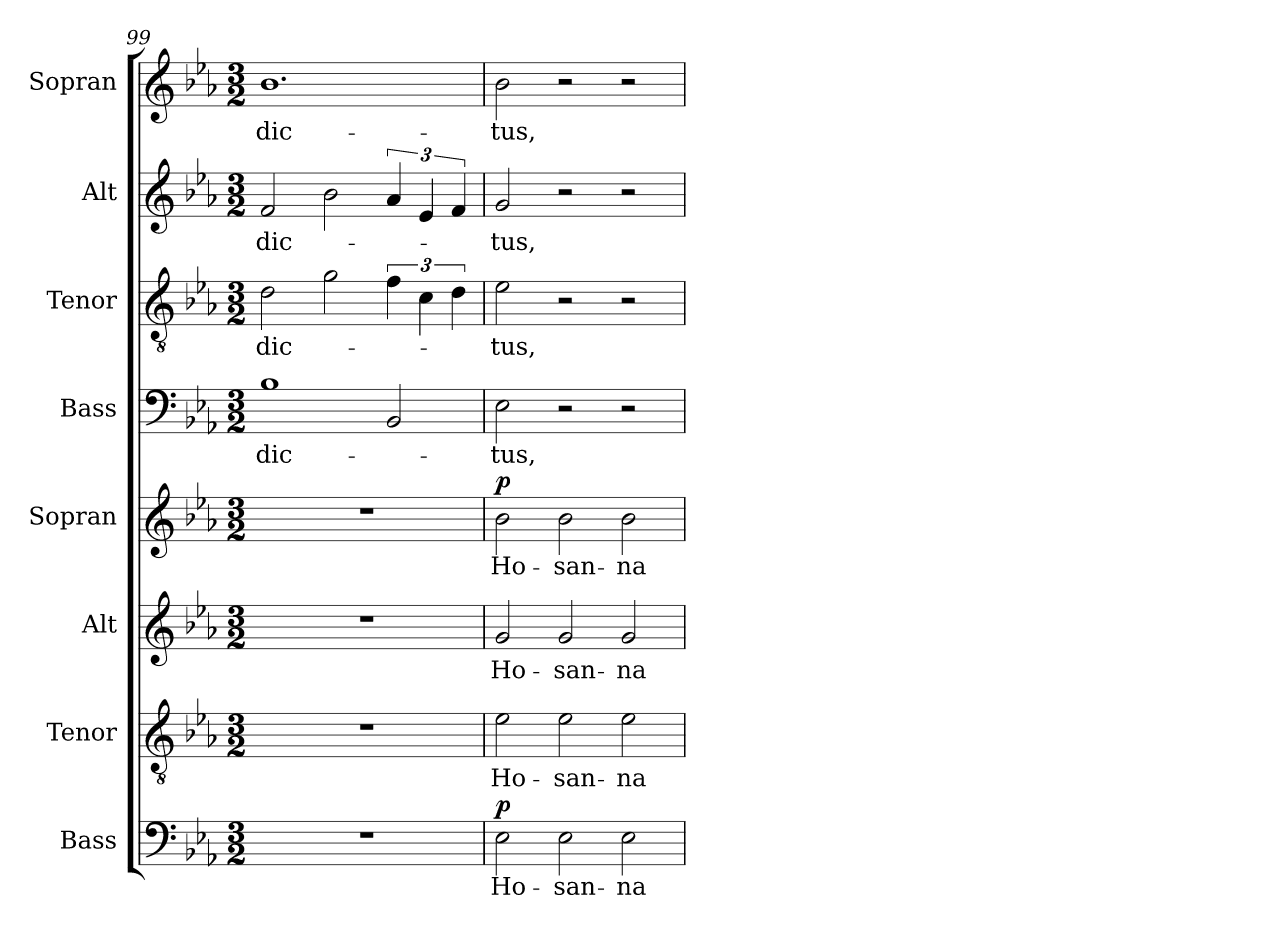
**kern	**text	**dynam	**kern	**text	**kern	**text	**kern	**text	**dynam	**kern	**text	**kern	**text	**kern	**text	**kern	**text
*part8	*part8	*part8	*part7	*part7	*part6	*part6	*part5	*part5	*part5	*part4	*part4	*part3	*part3	*part2	*part2	*part1	*part1
*staff8	*staff8	*staff8	*staff7	*staff7	*staff6	*staff6	*staff5	*staff5	*staff5	*staff4	*staff4	*staff3	*staff3	*staff2	*staff2	*staff1	*staff1
*I"Bass	*	*	*I"Tenor	*	*I"Alt	*	*I"Sopran	*	*	*I"Bass	*	*I"Tenor	*	*I"Alt	*	*I"Sopran	*
*I'B.	*	*	*I'T.	*	*I'A.	*	*I'S.	*	*	*I'B.	*	*I'T.	*	*I'A.	*	*I'S.	*
!!LO:LB:g=z
*clefF4	*	*	*clefGv2	*	*clefG2	*	*clefG2	*	*	*clefF4	*	*clefGv2	*	*clefG2	*	*clefG2	*
*k[b-e-a-]	*	*	*k[b-e-a-]	*	*k[b-e-a-]	*	*k[b-e-a-]	*	*	*k[b-e-a-]	*	*k[b-e-a-]	*	*k[b-e-a-]	*	*k[b-e-a-]	*
*E-:	*	*	*E-:	*	*E-:	*	*E-:	*	*	*E-:	*	*E-:	*	*E-:	*	*E-:	*
*M3/2	*	*	*M3/2	*	*M3/2	*	*M3/2	*	*	*M3/2	*	*M3/2	*	*M3/2	*	*M3/2	*
=99	=99	=99	=99	=99	=99	=99	=99	=99	=99	=99	=99	=99	=99	=99	=99	=99	=99
!	!	!	!	!	!	!	!	!	!	!	!LO:LY:b	!	!LO:LY:b	!	!LO:LY:b	!	!LO:LY:b
1.r	.	.	1.r	.	1.r	.	1.r	.	.	1B-	-dic-	2d\	-dic-	2f/	-dic-	1.b-	-dic-
.	.	.	.	.	.	.	.	.	.	.	.	2g\	.	2b-\	.	.	.
.	.	.	.	.	.	.	.	.	.	2BB-/	.	6f\	.	6a-/	.	.	.
.	.	.	.	.	.	.	.	.	.	.	.	6c\	.	6e-/	.	.	.
.	.	.	.	.	.	.	.	.	.	.	.	6d\	.	6f/	.	.	.
=100	=100	=100	=100	=100	=100	=100	=100	=100	=100	=100	=100	=100	=100	=100	=100	=100	=100
!	!LO:LY:b	!LO:DY:a	!	!LO:LY:b	!	!LO:LY:b	!	!LO:LY:b	!LO:DY:a	!	!LO:LY:b	!	!LO:LY:b	!	!LO:LY:b	!	!LO:LY:b
2E-\	Ho-	p	2e-\	Ho-	2g/	Ho-	2b-\	Ho-	p	2E-\	-tus,	2e-\	-tus,	2g/	-tus,	2b-\	-tus,
!	!LO:LY:b	!	!	!LO:LY:b	!	!LO:LY:b	!	!LO:LY:b	!	!	!	!	!	!	!	!	!
2E-\	-san-	.	2e-\	-san-	2g/	-san-	2b-\	-san-	.	2r	.	2r	.	2r	.	2r	.
!	!LO:LY:b	!	!	!LO:LY:b	!	!LO:LY:b	!	!LO:LY:b	!	!	!	!	!	!	!	!	!
2E-\	-na	.	2e-\	-na	2g/	-na	2b-\	-na	.	2r	.	2r	.	2r	.	2r	.
=	=	=	=	=	=	=	=	=	=	=	=	=	=	=	=	=	=
*-	*-	*-	*-	*-	*-	*-	*-	*-	*-	*-	*-	*-	*-	*-	*-	*-	*-
